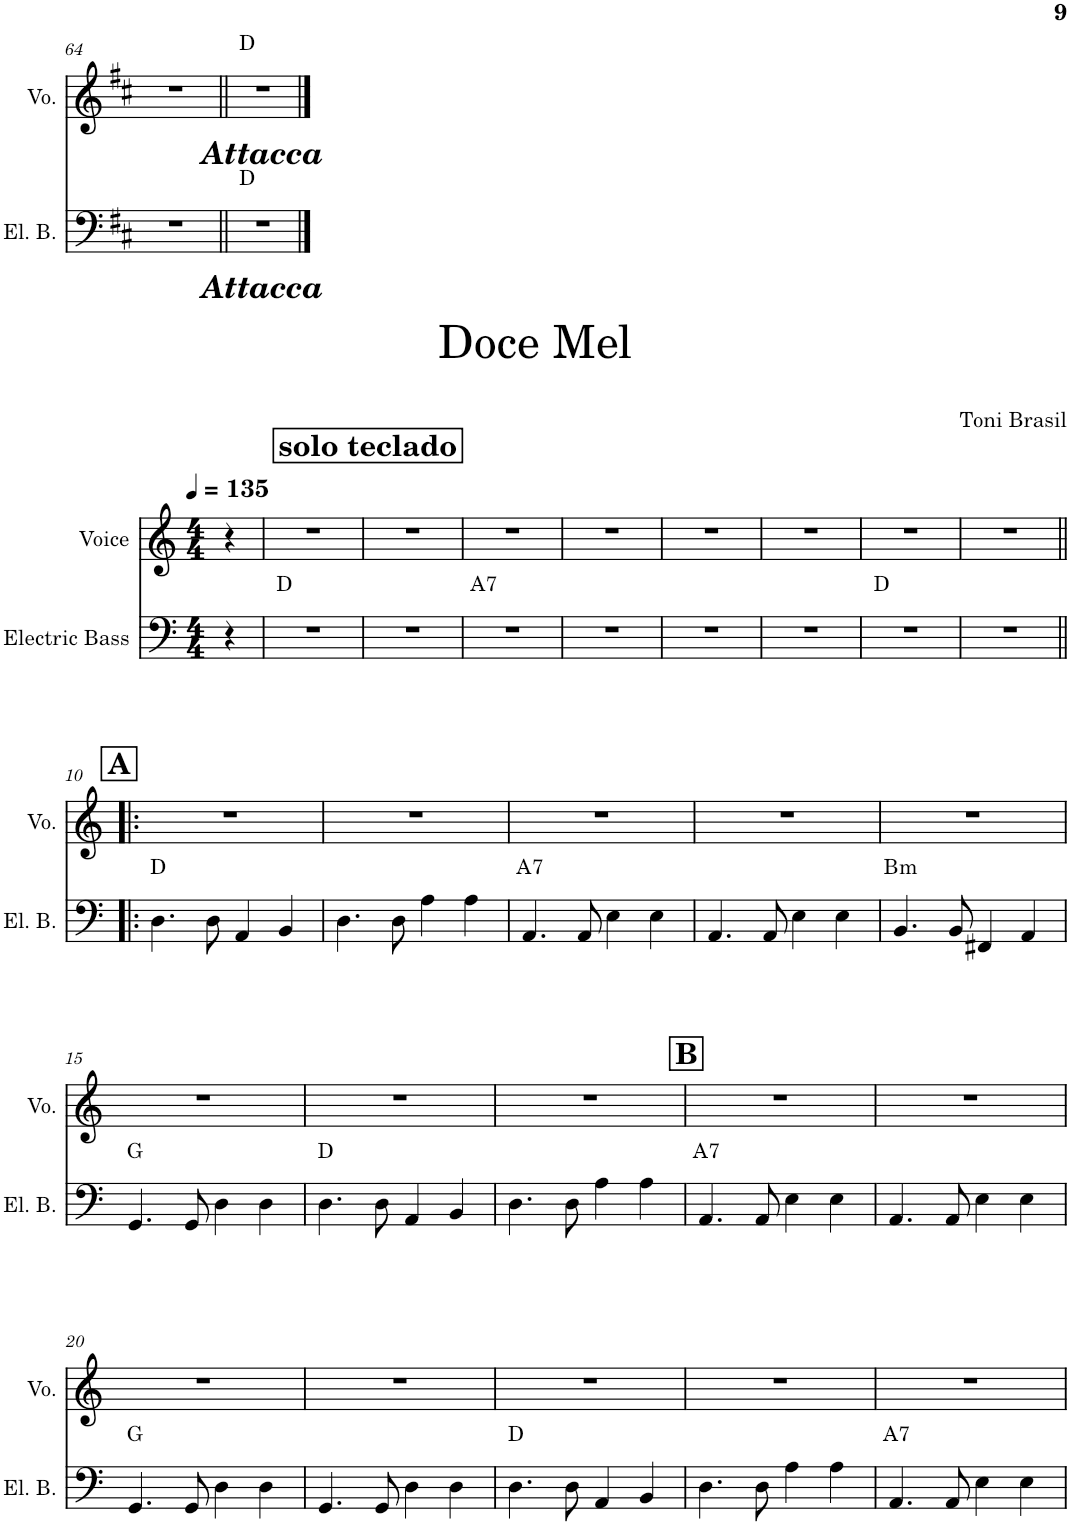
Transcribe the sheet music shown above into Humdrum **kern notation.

**kern	**harte	**kern	**harte
*part2	*part2	*part1	*part1
*staff2	*	*staff1	*
*I"Electric Bass	*	*I"Voice	*
*I'El. B.	*	*I'Vo.	*
!!LO:PB:g=z
*clefF4	*	*clefG2	*
*Trd7c12	*	*	*
*k[f#c#]	*	*k[f#c#]	*
*M4/4	*	*M4/4	*
=64	=64	=64	=64
1r	.	1r	.
=65||	=65||	=65||	=65||
!	!	!LO:TX:b:Bi:t=Attacca	!
!LO:TX:b:Bi:t=Attacca	!	!	!
1r	D:maj	1r	D:maj
!!LO:LB:g=z
==1	==1	==1	==1
*k[]	*	*k[]	*
*M4/4	*	*M4/4	*
*	*	*MM135	*
4r	.	4r	.
!!LO:REH:place=s1:a:B:cj:fs=14:t=solo teclado
=2	=2	=2	=2
1r	D:maj	1r	.
=3	=3	=3	=3
1r	.	1r	.
=4	=4	=4	=4
!	!LO:H:kt=7	!	!
1r	A:7	1r	.
=5	=5	=5	=5
1r	.	1r	.
=6	=6	=6	=6
1r	.	1r	.
=7	=7	=7	=7
1r	.	1r	.
=8	=8	=8	=8
1r	D:maj	1r	.
=9	=9	=9	=9
1r	.	1r	.
!!LO:LB:g=z
!!LO:REH:place=s1:a:B:cj:fs=14:t=A
=10!|:	=10!|:	=10!|:	=10!|:
4.D\	D:maj	1r	.
8D\	.	.	.
4AA/	.	.	.
4BB/	.	.	.
=11	=11	=11	=11
4.D\	.	1r	.
8D\	.	.	.
4A\	.	.	.
4A\	.	.	.
=12	=12	=12	=12
!	!LO:H:kt=7	!	!
4.AA/	A:7	1r	.
8AA/	.	.	.
4E\	.	.	.
4E\	.	.	.
=13	=13	=13	=13
4.AA/	.	1r	.
8AA/	.	.	.
4E\	.	.	.
4E\	.	.	.
=14	=14	=14	=14
!	!LO:H:kt=m	!	!
4.BB/	B:min	1r	.
8BB/	.	.	.
4FF#X/	.	.	.
4AA/	.	.	.
!!LO:LB:g=z
=15	=15	=15	=15
4.GG/	G:maj	1r	.
8GG/	.	.	.
4D\	.	.	.
4D\	.	.	.
=16	=16	=16	=16
4.D\	D:maj	1r	.
8D\	.	.	.
4AA/	.	.	.
4BB/	.	.	.
=17	=17	=17	=17
4.D\	.	1r	.
8D\	.	.	.
4A\	.	.	.
4A\	.	.	.
!!LO:REH:place=s1:a:B:cj:fs=14:t=B
=18	=18	=18	=18
!	!LO:H:kt=7	!	!
4.AA/	A:7	1r	.
8AA/	.	.	.
4E\	.	.	.
4E\	.	.	.
=19	=19	=19	=19
4.AA/	.	1r	.
8AA/	.	.	.
4E\	.	.	.
4E\	.	.	.
!!LO:LB:g=z
=20	=20	=20	=20
4.GG/	G:maj	1r	.
8GG/	.	.	.
4D\	.	.	.
4D\	.	.	.
=21	=21	=21	=21
4.GG/	.	1r	.
8GG/	.	.	.
4D\	.	.	.
4D\	.	.	.
=22	=22	=22	=22
4.D\	D:maj	1r	.
8D\	.	.	.
4AA/	.	.	.
4BB/	.	.	.
=23	=23	=23	=23
4.D\	.	1r	.
8D\	.	.	.
4A\	.	.	.
4A\	.	.	.
=24	=24	=24	=24
!	!LO:H:kt=7	!	!
4.AA/	A:7	1r	.
8AA/	.	.	.
4E\	.	.	.
4E\	.	.	.
=	=	=	=
*-	*-	*-	*-
